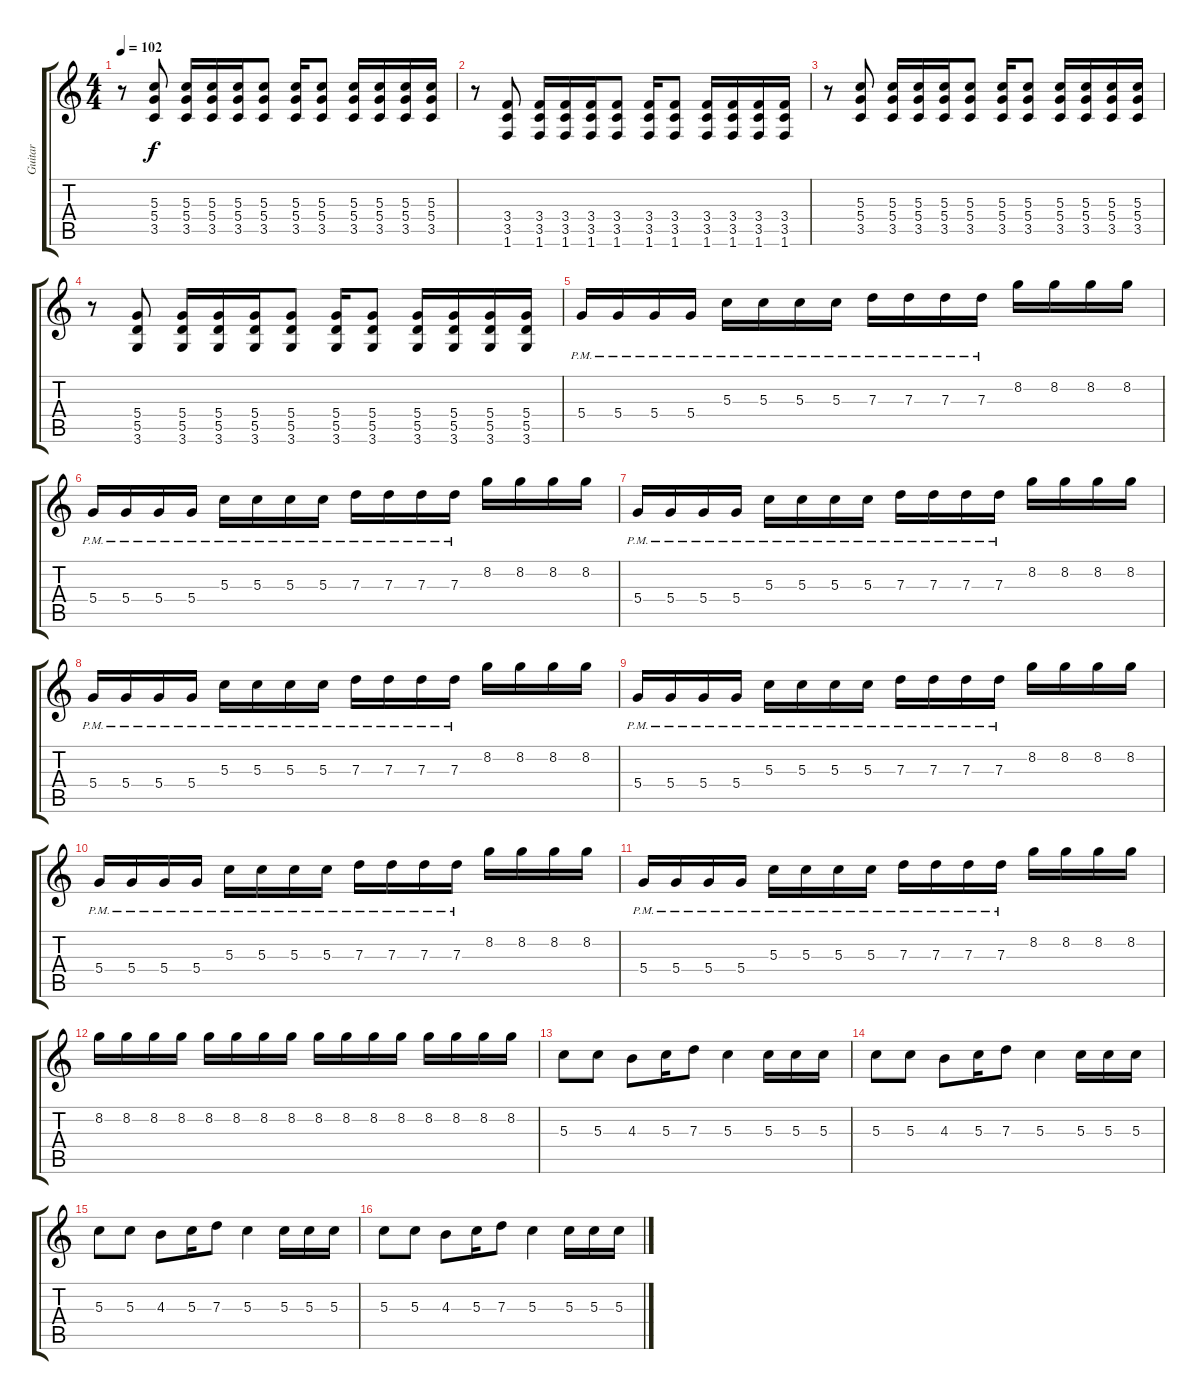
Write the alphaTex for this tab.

\track ("Guitar" "Guitar") {instrument distortionguitar}
\staff {score tabs}
\tuning (E4 B3 G3 D3 A2 E2) {hide}
\ts (4 4)
\tempo 102
\clef g2
\ks c
r.8{dy f} (5.3 5.4 3.5).8 (5.3 5.4 3.5).16 (5.3 5.4 3.5).16 (5.3 5.4 3.5).16 (5.3 5.4 3.5).8 (5.3 5.4 3.5).16 (5.3 5.4 3.5).8 (5.3 5.4 3.5).16 (5.3 5.4 3.5).16 (5.3 5.4 3.5).16 (5.3 5.4 3.5).16 |
r.8 (3.4 3.5 1.6).8 (3.4 3.5 1.6).16 (3.4 3.5 1.6).16 (3.4 3.5 1.6).16 (3.4 3.5 1.6).8 (3.4 3.5 1.6).16 (3.4 3.5 1.6).8 (3.4 3.5 1.6).16 (3.4 3.5 1.6).16 (3.4 3.5 1.6).16 (3.4 3.5 1.6).16 |
r.8 (5.3 5.4 3.5).8 (5.3 5.4 3.5).16 (5.3 5.4 3.5).16 (5.3 5.4 3.5).16 (5.3 5.4 3.5).8 (5.3 5.4 3.5).16 (5.3 5.4 3.5).8 (5.3 5.4 3.5).16 (5.3 5.4 3.5).16 (5.3 5.4 3.5).16 (5.3 5.4 3.5).16 |
r.8 (5.4 5.5 3.6).8 (5.4 5.5 3.6).16 (5.4 5.5 3.6).16 (5.4 5.5 3.6).16 (5.4 5.5 3.6).8 (5.4 5.5 3.6).16 (5.4 5.5 3.6).8 (5.4 5.5 3.6).16 (5.4 5.5 3.6).16 (5.4 5.5 3.6).16 (5.4 5.5 3.6).16 |
5.4{pm}.16 5.4{pm}.16 5.4{pm}.16 5.4{pm}.16 5.3{pm}.16 5.3{pm}.16 5.3{pm}.16 5.3{pm}.16 7.3{pm}.16 7.3{pm}.16 7.3{pm}.16 7.3{pm}.16 8.2.16 8.2.16 8.2.16 8.2.16 |
5.4{pm}.16 5.4{pm}.16 5.4{pm}.16 5.4{pm}.16 5.3{pm}.16 5.3{pm}.16 5.3{pm}.16 5.3{pm}.16 7.3{pm}.16 7.3{pm}.16 7.3{pm}.16 7.3{pm}.16 8.2.16 8.2.16 8.2.16 8.2.16 |
5.4{pm}.16 5.4{pm}.16 5.4{pm}.16 5.4{pm}.16 5.3{pm}.16 5.3{pm}.16 5.3{pm}.16 5.3{pm}.16 7.3{pm}.16 7.3{pm}.16 7.3{pm}.16 7.3{pm}.16 8.2.16 8.2.16 8.2.16 8.2.16 |
5.4{pm}.16 5.4{pm}.16 5.4{pm}.16 5.4{pm}.16 5.3{pm}.16 5.3{pm}.16 5.3{pm}.16 5.3{pm}.16 7.3{pm}.16 7.3{pm}.16 7.3{pm}.16 7.3{pm}.16 8.2.16 8.2.16 8.2.16 8.2.16 |
5.4{pm}.16 5.4{pm}.16 5.4{pm}.16 5.4{pm}.16 5.3{pm}.16 5.3{pm}.16 5.3{pm}.16 5.3{pm}.16 7.3{pm}.16 7.3{pm}.16 7.3{pm}.16 7.3{pm}.16 8.2.16 8.2.16 8.2.16 8.2.16 |
5.4{pm}.16 5.4{pm}.16 5.4{pm}.16 5.4{pm}.16 5.3{pm}.16 5.3{pm}.16 5.3{pm}.16 5.3{pm}.16 7.3{pm}.16 7.3{pm}.16 7.3{pm}.16 7.3{pm}.16 8.2.16 8.2.16 8.2.16 8.2.16 |
5.4{pm}.16 5.4{pm}.16 5.4{pm}.16 5.4{pm}.16 5.3{pm}.16 5.3{pm}.16 5.3{pm}.16 5.3{pm}.16 7.3{pm}.16 7.3{pm}.16 7.3{pm}.16 7.3{pm}.16 8.2.16 8.2.16 8.2.16 8.2.16 |
8.2.16 8.2.16 8.2.16 8.2.16 8.2.16 8.2.16 8.2.16 8.2.16 8.2.16 8.2.16 8.2.16 8.2.16 8.2.16 8.2.16 8.2.16 8.2.16 |
5.3.8 5.3.8 4.3.8 5.3.16 7.3.8 5.3.4 5.3.16 5.3.16 5.3.16 |
5.3.8 5.3.8 4.3.8 5.3.16 7.3.8 5.3.4 5.3.16 5.3.16 5.3.16 |
5.3.8 5.3.8 4.3.8 5.3.16 7.3.8 5.3.4 5.3.16 5.3.16 5.3.16 |
5.3.8 5.3.8 4.3.8 5.3.16 7.3.8 5.3.4 5.3.16 5.3.16 5.3.16
